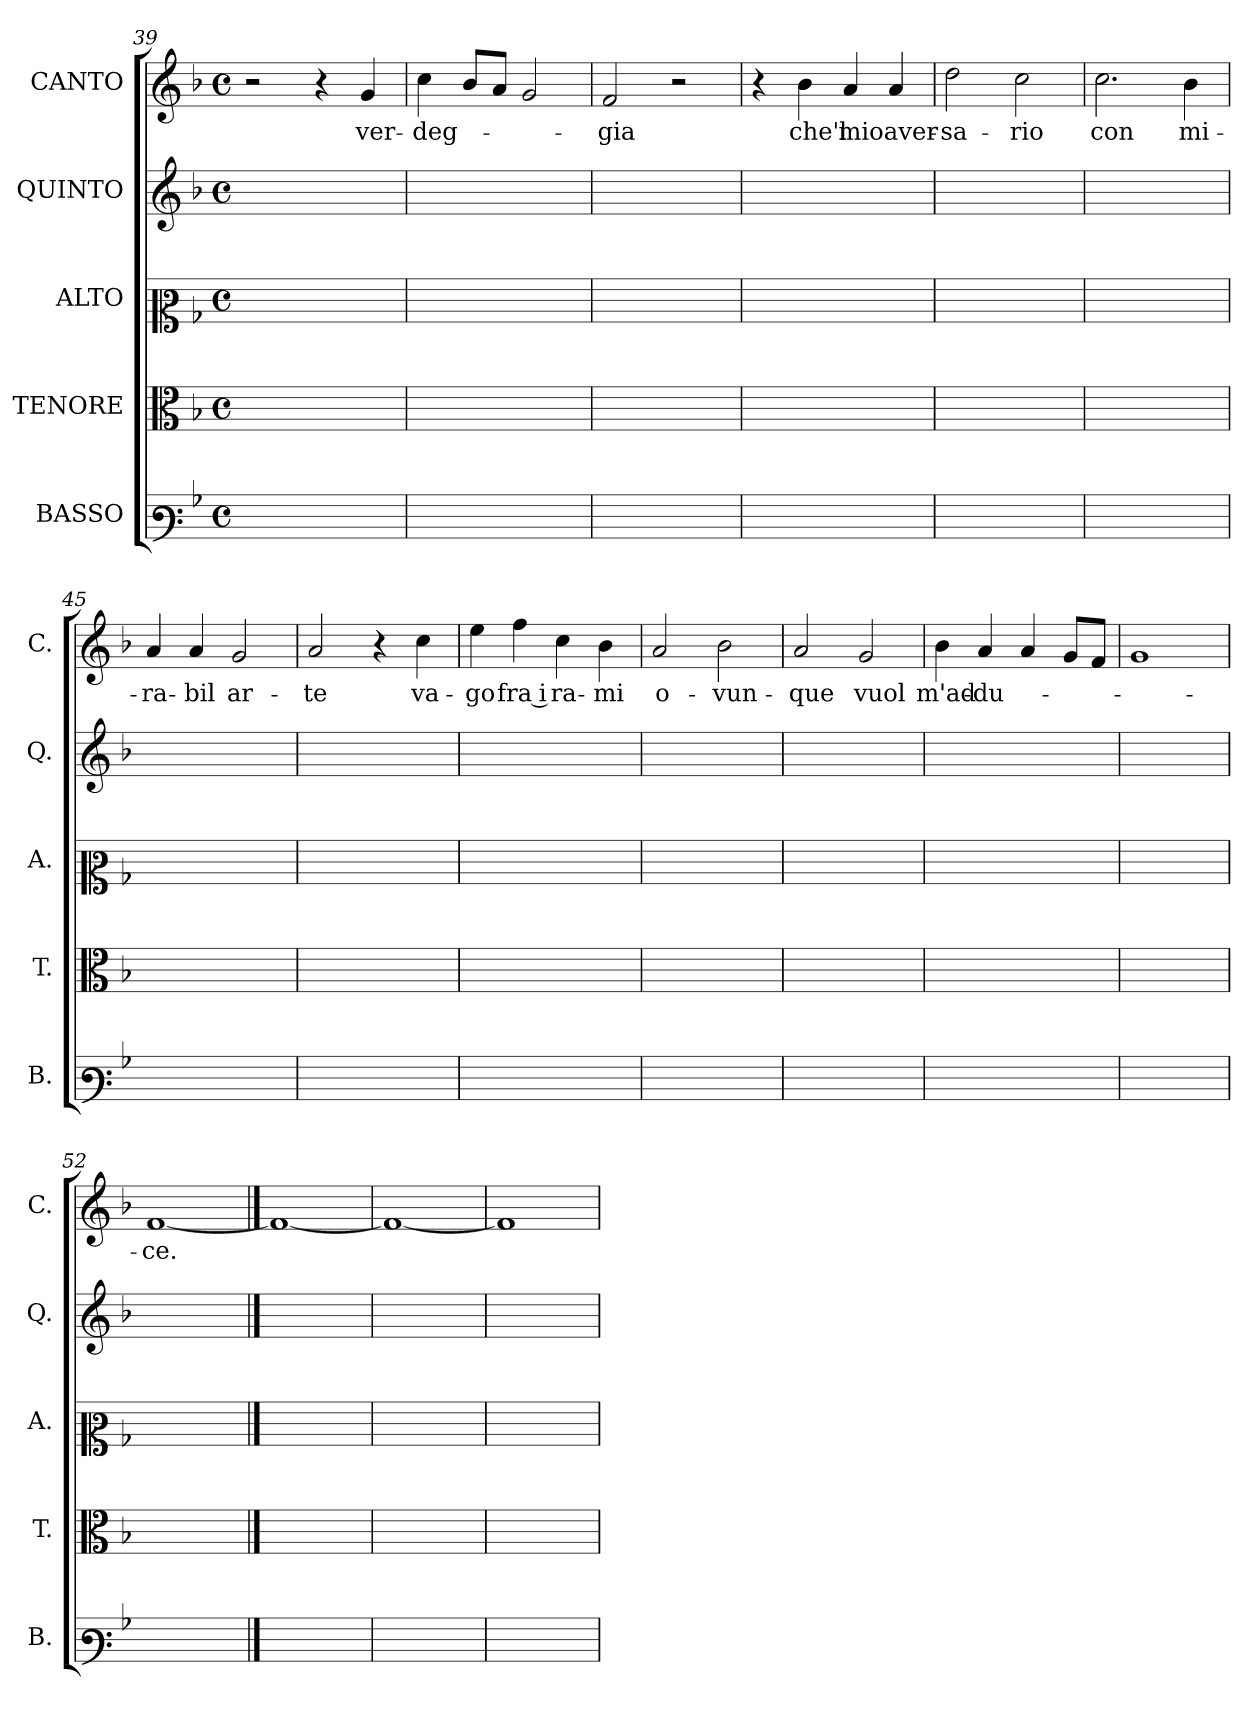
**kern	**kern	**kern	**kern	**kern	**text
*part5	*part4	*part3	*part2	*part1	*part1
*staff5	*staff4	*staff3	*staff2	*staff1	*staff1
*I"BASSO	*I"TENORE	*I"ALTO	*I"QUINTO	*I"CANTO	*
*I'B.	*I'T.	*I'A.	*I'Q.	*I'C.	*
*clefF3	*clefC3	*clefC2	*clefG2	*clefG2	*
*k[b-]	*k[b-]	*k[b-]	*k[b-]	*k[b-]	*
*F:	*F:	*F:	*F:	*F:	*
*M4/4	*M4/4	*M4/4	*M4/4	*M4/4	*
*met(c)	*met(c)	*met(c)	*met(c)	*met(c)	*
=39	=39	=39	=39	=39	=39
1ryy	1ryy	1ryy	1ryy	2r	.
.	.	.	.	4r	.
.	.	.	.	4g	ver-
=40	=40	=40	=40	=40	=40
1ryy	1ryy	1ryy	1ryy	4cc	-deg-
.	.	.	.	8b-L	.
.	.	.	.	8aJ	.
.	.	.	.	2g	.
=41	=41	=41	=41	=41	=41
1ryy	1ryy	1ryy	1ryy	2f	-gia
.	.	.	.	2r	.
=42	=42	=42	=42	=42	=42
1ryy	1ryy	1ryy	1ryy	4r	.
.	.	.	.	4b-	che'l
.	.	.	.	4a	mio
.	.	.	.	4a	aver-
=43	=43	=43	=43	=43	=43
1ryy	1ryy	1ryy	1ryy	2dd	-sa-
.	.	.	.	2cc	-rio
!!LO:PB:g=z
=44	=44	=44	=44	=44	=44
1ryy	1ryy	1ryy	1ryy	2.cc	con
.	.	.	.	4b-	mi-
=45	=45	=45	=45	=45	=45
1ryy	1ryy	1ryy	1ryy	4a	-ra-
.	.	.	.	4a	-bil
.	.	.	.	2g	ar-
=46	=46	=46	=46	=46	=46
1ryy	1ryy	1ryy	1ryy	2a	-te
.	.	.	.	4r	.
.	.	.	.	4cc	va-
=47	=47	=47	=47	=47	=47
1ryy	1ryy	1ryy	1ryy	4ee	-go
.	.	.	.	4ff	fra i
.	.	.	.	4cc	ra-
.	.	.	.	4b-	-mi
!!LO:LB:g=z
=48	=48	=48	=48	=48	=48
1ryy	1ryy	1ryy	1ryy	2a	o-
.	.	.	.	2b-	-vun-
=49	=49	=49	=49	=49	=49
1ryy	1ryy	1ryy	1ryy	2a	-que
.	.	.	.	2g	vuol
=50	=50	=50	=50	=50	=50
1ryy	1ryy	1ryy	1ryy	4b-	m'ad-
.	.	.	.	4a	-du-
.	.	.	.	4a	.
.	.	.	.	8gL	.
.	.	.	.	8fJ	.
=51	=51	=51	=51	=51	=51
1ryy	1ryy	1ryy	1ryy	1g	.
=52	=52	=52	=52	=52	=52
1ryy	1ryy	1ryy	1ryy	[1f	-ce.
==53	==53	==53	==53	==53	==53
1ryy	1ryy	1ryy	1ryy	1f_	.
=54	=54	=54	=54	=54	=54
1ryy	1ryy	1ryy	1ryy	1f_	.
=55	=55	=55	=55	=55	=55
1ryy	1ryy	1ryy	1ryy	1f]	.
=	=	=	=	=	=
*-	*-	*-	*-	*-	*-
